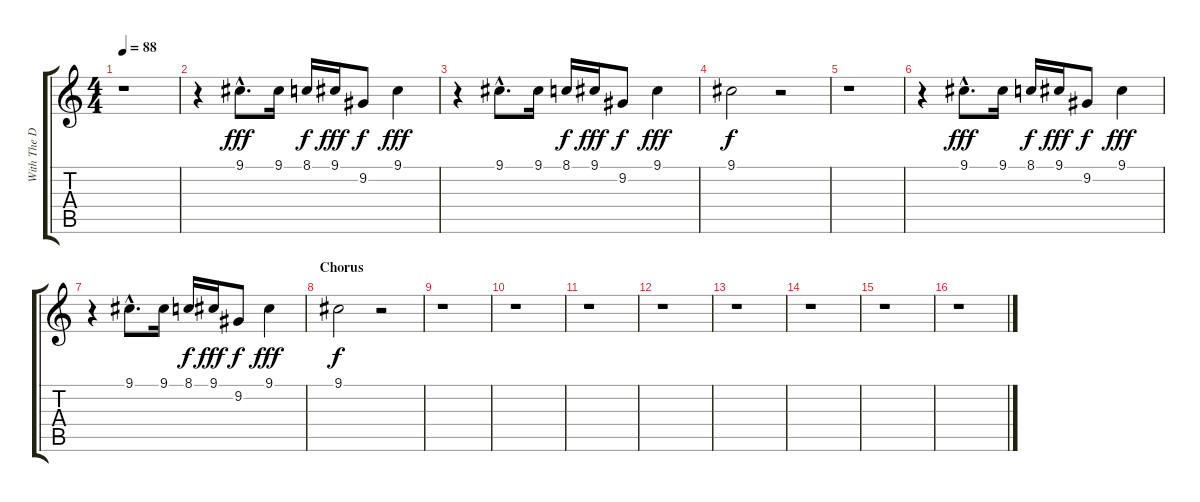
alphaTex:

\track ("With The Drums.." "With The D") {instrument percussiveorgan}
\staff {score tabs}
\tuning (E4 B3 G3 D3 A2 E2) {hide}
\ts (4 4)
\tempo 88
\clef g2
\ks c
r.1{dy f} |
r.4 9.1{hac}.8{d dy fff} 9.1.16 8.1.16{dy f} 9.1.16{dy fff} 9.2.8{dy f} 9.1.4{dy fff} |
r.4 9.1{hac}.8{d} 9.1.16 8.1.16{dy f} 9.1.16{dy fff} 9.2.8{dy f} 9.1.4{dy fff} |
9.1.2{dy f} r.2 |
r.1 |
r.4 9.1{hac}.8{d dy fff} 9.1.16 8.1.16{dy f} 9.1.16{dy fff} 9.2.8{dy f} 9.1.4{dy fff} |
r.4 9.1{hac}.8{d} 9.1.16 8.1.16{dy f} 9.1.16{dy fff} 9.2.8{dy f} 9.1.4{dy fff} |
\section ("" "Chorus")
9.1.2{dy f} r.2 |
r.1 |
r.1 |
r.1 |
r.1 |
r.1 |
r.1 |
r.1 |
r.1
